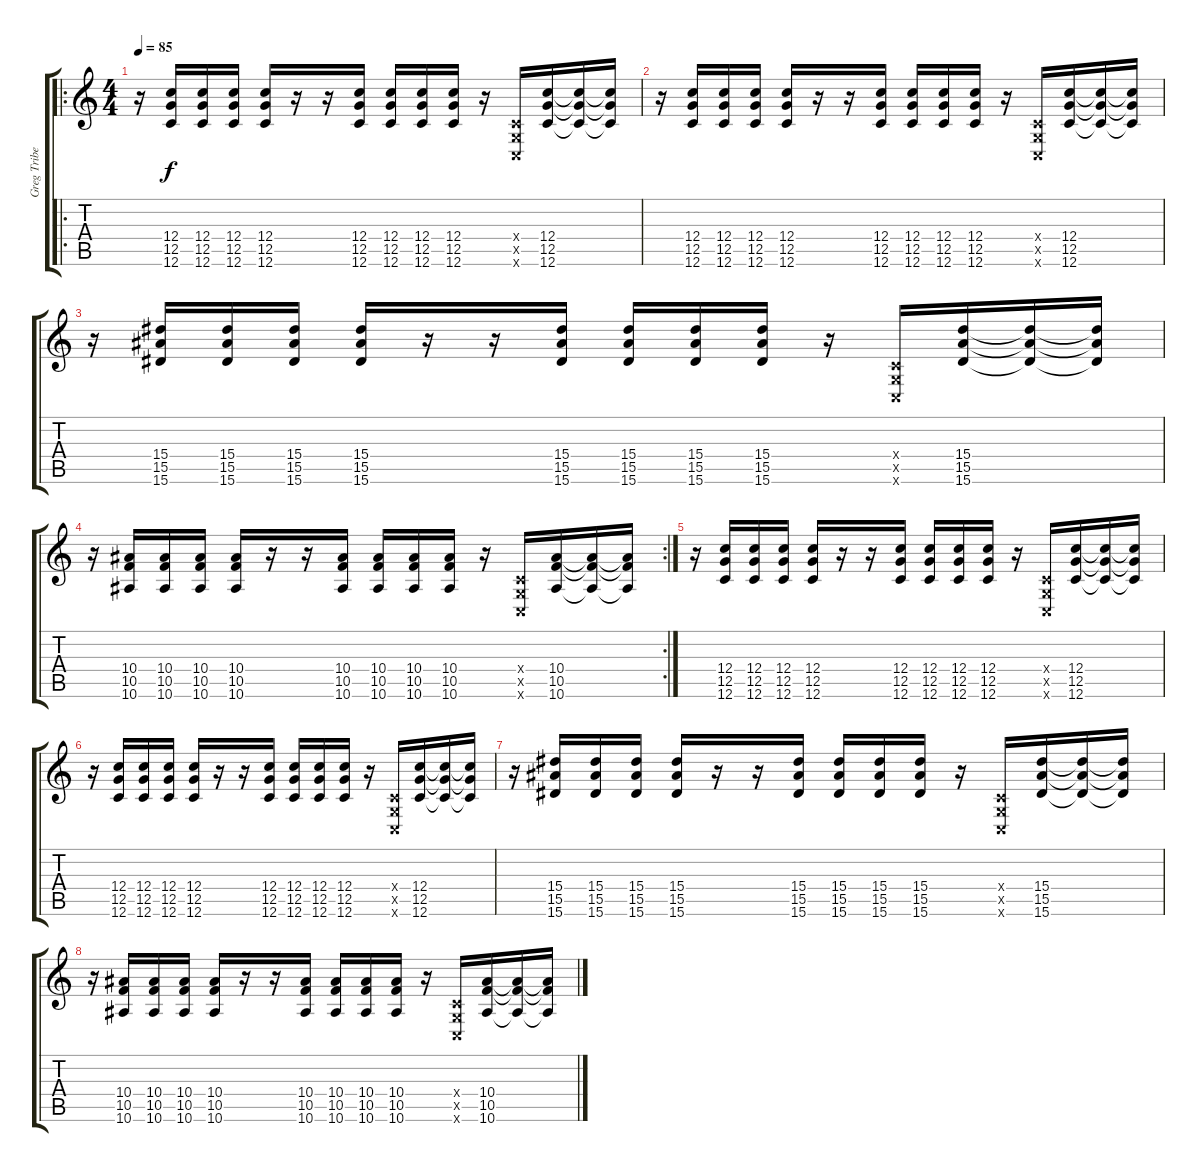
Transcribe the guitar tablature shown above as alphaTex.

\track ("Greg Tribett" "Greg Tribe") {instrument electricguitarclean}
\staff {score tabs}
\tuning (D4 A3 F3 C3 G2 C2) {hide}
\ro
\ts (4 4)
\tempo 85
\clef g2
\ks c
r.16{dy f} (12.4 12.5 12.6).16 (12.4 12.5 12.6).16 (12.4 12.5 12.6).16 (12.4 12.5 12.6).16 r.16 r.16 (12.4 12.5 12.6).16 (12.4 12.5 12.6).16 (12.4 12.5 12.6).16 (12.4 12.5 12.6).16 r.16 (0.4{x} 0.5{x} 0.6{x}).16 (12.4 12.5 12.6).16 (12.4{t} 12.5{t} 12.6{t}).16 (12.4{t} 12.5{t} 12.6{t}).16 |
r.16 (12.4 12.5 12.6).16 (12.4 12.5 12.6).16 (12.4 12.5 12.6).16 (12.4 12.5 12.6).16 r.16 r.16 (12.4 12.5 12.6).16 (12.4 12.5 12.6).16 (12.4 12.5 12.6).16 (12.4 12.5 12.6).16 r.16 (0.4{x} 0.5{x} 0.6{x}).16 (12.4 12.5 12.6).16 (12.4{t} 12.5{t} 12.6{t}).16 (12.4{t} 12.5{t} 12.6{t}).16 |
r.16 (15.4 15.5 15.6).16 (15.4 15.5 15.6).16 (15.4 15.5 15.6).16 (15.4 15.5 15.6).16 r.16 r.16 (15.4 15.5 15.6).16 (15.4 15.5 15.6).16 (15.4 15.5 15.6).16 (15.4 15.5 15.6).16 r.16 (0.4{x} 0.5{x} 0.6{x}).16 (15.4 15.5 15.6).16 (15.4{t} 15.5{t} 15.6{t}).16 (15.4{t} 15.5{t} 15.6{t}).16 |
\rc 2
r.16 (10.4 10.5 10.6).16 (10.4 10.5 10.6).16 (10.4 10.5 10.6).16 (10.4 10.5 10.6).16 r.16 r.16 (10.4 10.5 10.6).16 (10.4 10.5 10.6).16 (10.4 10.5 10.6).16 (10.4 10.5 10.6).16 r.16 (0.4{x} 0.5{x} 0.6{x}).16 (10.4 10.5 10.6).16 (10.4{t} 10.5{t} 10.6{t}).16 (10.4{t} 10.5{t} 10.6{t}).16 |
r.16 (12.4 12.5 12.6).16 (12.4 12.5 12.6).16 (12.4 12.5 12.6).16 (12.4 12.5 12.6).16 r.16 r.16 (12.4 12.5 12.6).16 (12.4 12.5 12.6).16 (12.4 12.5 12.6).16 (12.4 12.5 12.6).16 r.16 (0.4{x} 0.5{x} 0.6{x}).16 (12.4 12.5 12.6).16 (12.4{t} 12.5{t} 12.6{t}).16 (12.4{t} 12.5{t} 12.6{t}).16 |
r.16 (12.4 12.5 12.6).16 (12.4 12.5 12.6).16 (12.4 12.5 12.6).16 (12.4 12.5 12.6).16 r.16 r.16 (12.4 12.5 12.6).16 (12.4 12.5 12.6).16 (12.4 12.5 12.6).16 (12.4 12.5 12.6).16 r.16 (0.4{x} 0.5{x} 0.6{x}).16 (12.4 12.5 12.6).16 (12.4{t} 12.5{t} 12.6{t}).16 (12.4{t} 12.5{t} 12.6{t}).16 |
r.16 (15.4 15.5 15.6).16 (15.4 15.5 15.6).16 (15.4 15.5 15.6).16 (15.4 15.5 15.6).16 r.16 r.16 (15.4 15.5 15.6).16 (15.4 15.5 15.6).16 (15.4 15.5 15.6).16 (15.4 15.5 15.6).16 r.16 (0.4{x} 0.5{x} 0.6{x}).16 (15.4 15.5 15.6).16 (15.4{t} 15.5{t} 15.6{t}).16 (15.4{t} 15.5{t} 15.6{t}).16 |
r.16 (10.4 10.5 10.6).16 (10.4 10.5 10.6).16 (10.4 10.5 10.6).16 (10.4 10.5 10.6).16 r.16 r.16 (10.4 10.5 10.6).16 (10.4 10.5 10.6).16 (10.4 10.5 10.6).16 (10.4 10.5 10.6).16 r.16 (0.4{x} 0.5{x} 0.6{x}).16 (10.4 10.5 10.6).16 (10.4{t} 10.5{t} 10.6{t}).16 (10.4{t} 10.5{t} 10.6{t}).16
